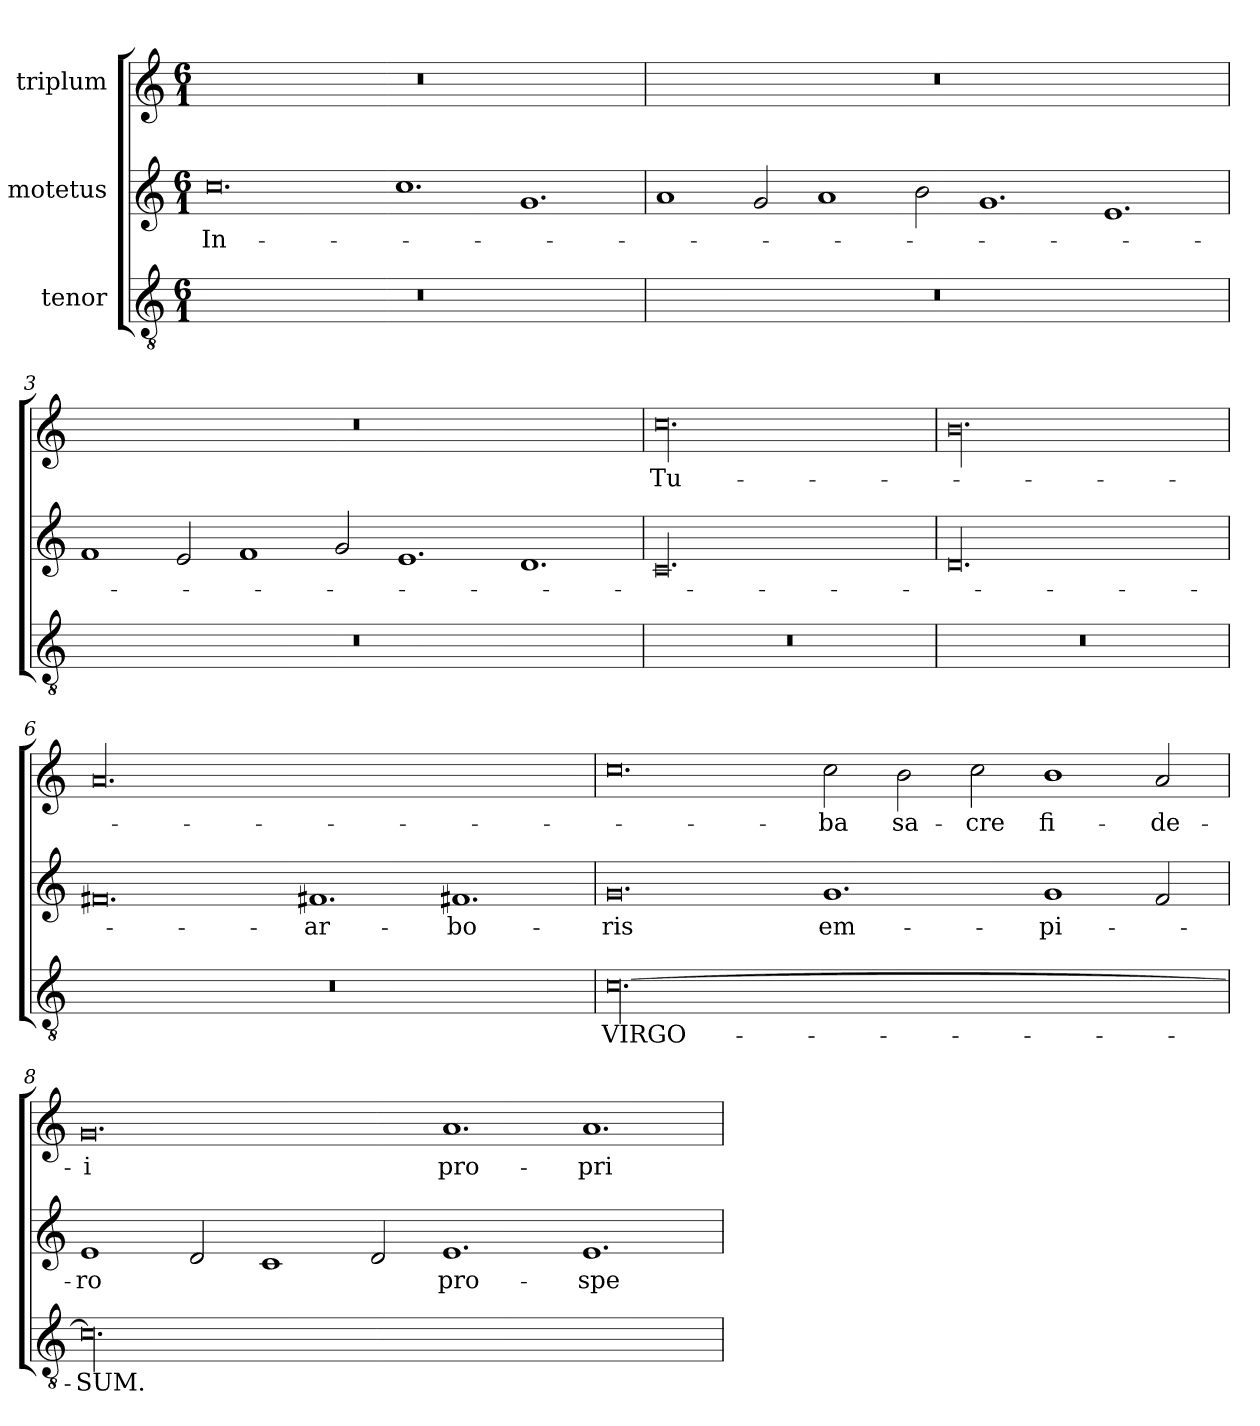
**kern	**text	**kern	**text	**kern	**text
*part3	*part3	*part2	*part2	*part1	*part1
*staff3	*staff3	*staff2	*staff2	*staff1	*staff1
*I"tenor	*	*I"motetus	*	*I"triplum	*
*clefGv2	*	*clefG2	*	*clefG2	*
*k[]	*	*k[]	*	*k[]	*
*C:	*	*C:	*	*C:	*
*M6/1	*	*M6/1	*	*M6/1	*
=1	=1	=1	=1	=1	=1
00.r	.	0.cc\	In-	00.r	.
.	.	1.cc\	.	.	.
.	.	1.g/	.	.	.
=2	=2	=2	=2	=2	=2
00.r	.	1a/	.	00.r	.
.	.	2g/	.	.	.
.	.	1a/	.	.	.
.	.	2b\	.	.	.
.	.	1.g/	.	.	.
.	.	1.e/	.	.	.
=3	=3	=3	=3	=3	=3
00.r	.	1f/	.	00.r	.
.	.	2e/	.	.	.
.	.	1f/	.	.	.
.	.	2g/	.	.	.
.	.	1.e/	.	.	.
.	.	1.d/	.	.	.
=4	=4	=4	=4	=4	=4
00.r	.	00.c/	.	00.cc\	Tu-
=5	=5	=5	=5	=5	=5
00.r	.	00.d/	.	00.b\	.
!!LO:LB:g=z
=6	=6	=6	=6	=6	=6
00.r	.	0.f#X/	.	00.a/	.
.	.	1.f#Xi/	ar-	.	.
.	.	1.f#Xi/	-bo-	.	.
=7	=7	=7	=7	=7	=7
[00.c\	VIRGO-	0.g/	-ris	0.cc\	.
.	.	1.g/	em-	2cc\	-ba
.	.	.	.	2b\	sa-
.	.	.	.	2cc\	-cre
.	.	1g/	-pi-	1b\	fi-
.	.	2f/	.	2a/	-de-
=8	=8	=8	=8	=8	=8
00.c\]	SUM.-	1e/	-ro	0.g/	-i
.	.	2d/	.	.	.
.	.	1c/	.	.	.
.	.	2d/	.	.	.
.	.	1.e/	pro-	1.a/	pro-
.	.	1.e/	-spe-	1.a/	-pri-
=	=	=	=	=	=
*-	*-	*-	*-	*-	*-
